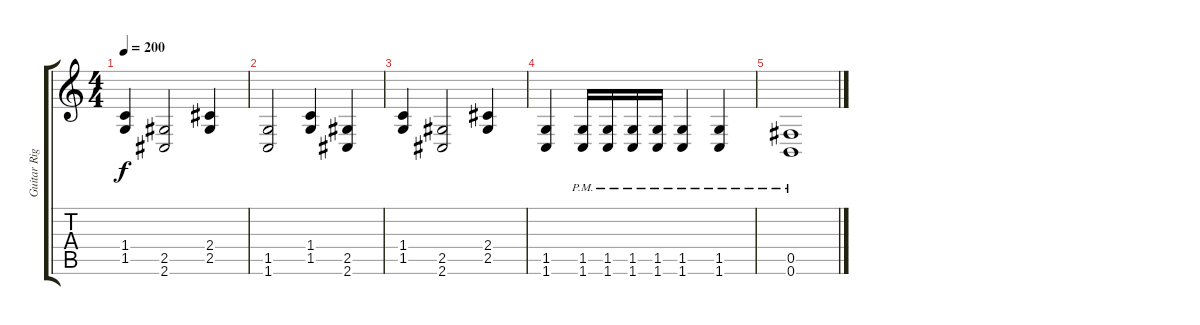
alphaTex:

\track ("Guitar Right" "Guitar Rig") {instrument overdrivenguitar}
\staff {score tabs}
\tuning (Db4 Ab3 E3 B2 Gb2 B1) {hide}
\ts (4 4)
\tempo 200
\clef g2
\ks c
(1.4 1.5).4{dy f} (2.5 2.6).2 (2.4 2.5).4 |
(1.5 1.6).2 (1.4 1.5).4 (2.5 2.6).4 |
(1.4 1.5).4 (2.5 2.6).2 (2.4 2.5).4 |
(1.5 1.6).4 (1.5{pm} 1.6{pm}).16 (1.5{pm} 1.6{pm}).16 (1.5{pm} 1.6{pm}).16 (1.5{pm} 1.6{pm}).16 (1.5{pm} 1.6{pm}).4 (1.5{pm} 1.6{pm}).4 |
(0.5{pm} 0.6{pm}).1
